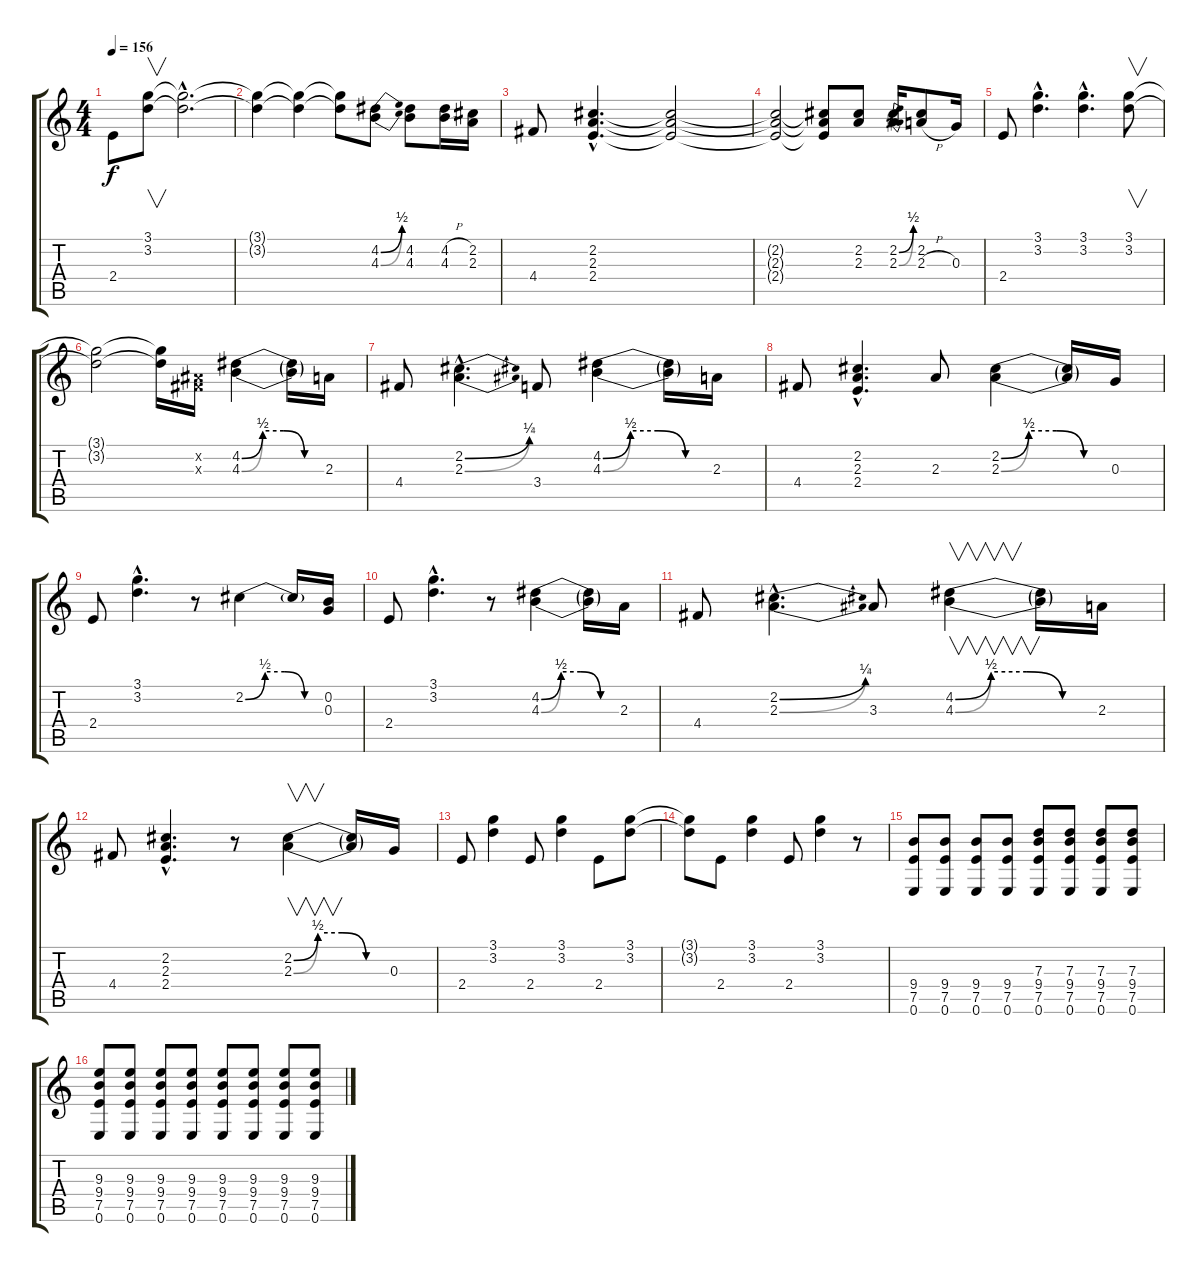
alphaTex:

\track "" {instrument overdrivenguitar}
\staff {score tabs}
\tuning (E4 B3 G3 D3 A2 E2) {hide}
\ts (4 4)
\tempo 156
\clef g2
\ks c
2.4.8{dy f} (3.1 3.2).8{v} (3.1{hac t} 3.2{hac t}).2{d} |
(3.1{t} 3.2{t}).4 (3.1{t} 3.2{t}).4 (3.1{t} 3.2{t}).8 (4.2{be (bend 0 0 60 2)} 4.3{be (bend 0 0 60 2)}).8 (4.2 4.3).8 (4.2{h} 4.3{h}).16 (2.2 2.3).16 |
4.4.8 (2.2{hac} 2.3{hac} 2.4{hac}).4{d} (2.2{t} 2.3{t} 2.4{t}).2 |
(2.2{t} 2.3{t} 2.4{t}).2 (2.2{t} 2.3{t} 2.4{t}).8 (2.2 2.3).8 (2.2{be (bend 0 0 60 2)} 2.3{be (bend 0 0 60 2)}).16 (2.2 2.3{h}).8 0.3.16 |
2.4.8 (3.1{hac} 3.2{hac}).4{d} (3.1{hac} 3.2{hac}).4{d} (3.1 3.2).8{v} |
(3.1{t} 3.2{t}).2 (3.1{t} 3.2{t}).16 (-1.2{x} -1.3{x}).16 (4.2{be (custom 0 0 15 2 30 2 45 0 60 0)} 4.3{be (custom 0 0 15 2 30 2 45 0 60 0)}).4 (4.2{t} 4.3{t}).16 2.3.16 |
4.4.8 (2.2{be (bend 0 0 60 1) hac} 2.3{be (bend 0 0 60 2) hac}).4{d} 3.4.8 (4.2{be (custom 0 0 15 2 30 2 45 0 60 0)} 4.3{be (custom 0 0 15 2 30 2 45 0 60 0)}).4 (4.2{t} 4.3{t}).16 2.3.16 |
4.4.8 (2.2{hac} 2.3{hac} 2.4{hac}).4{d} 2.3.8 (2.2{be (custom 0 0 15 2 30 2 45 0 60 0)} 2.3{be (custom 0 0 15 2 30 2 45 0 60 0)}).4 (2.2{t} 2.3{t}).16 0.3.16 |
2.4.8 (3.1{hac} 3.2{hac}).4{d} r.8 2.2{be (custom 0 0 15 2 30 2 45 0 60 0)}.4 2.2{t}.16 (0.2 0.3).16 |
2.4.8 (3.1{hac} 3.2{hac}).4{d} r.8 (4.2{be (custom 0 0 15 2 30 2 45 0 60 0)} 4.3{be (custom 0 0 15 2 30 2 45 0 60 0)}).4 (4.2{t} 4.3{t}).16 2.3.16 |
4.4.8 (2.2{be (bend 0 0 60 1) hac} 2.3{be (bend 0 0 60 2) hac}).4{d} 3.3.8 (4.2{be (custom 0 0 15 2 30 2 45 0 60 0)} 4.3{be (custom 0 0 15 2 30 2 45 0 60 0)}).4{v} (4.2{t} 4.3{t}).16 2.3.16 |
4.4.8 (2.2{hac} 2.3{hac} 2.4{hac}).4{d} r.8 (2.2{be (custom 0 0 15 2 30 2 45 0 60 0)} 2.3{be (custom 0 0 15 2 30 2 45 0 60 0)}).4{v} (2.2{t} 2.3{t}).16 0.3.16 |
2.4.8 (3.1 3.2).4 2.4.8 (3.1 3.2).4 2.4.8 (3.1 3.2).8 |
(3.1{t} 3.2{t}).8 2.4.8 (3.1 3.2).4 2.4.8 (3.1 3.2).4 r.8 |
(9.4 7.5 0.6).8 (9.4 7.5 0.6).8 (9.4 7.5 0.6).8 (9.4 7.5 0.6).8 (7.3 9.4 7.5 0.6).8 (7.3 9.4 7.5 0.6).8 (7.3 9.4 7.5 0.6).8 (7.3 9.4 7.5 0.6).8 |
(9.3 9.4 7.5 0.6).8 (9.3 9.4 7.5 0.6).8 (9.3 9.4 7.5 0.6).8 (9.3 9.4 7.5 0.6).8 (9.3 9.4 7.5 0.6).8 (9.3 9.4 7.5 0.6).8 (9.3 9.4 7.5 0.6).8 (9.3 9.4 7.5 0.6).8
